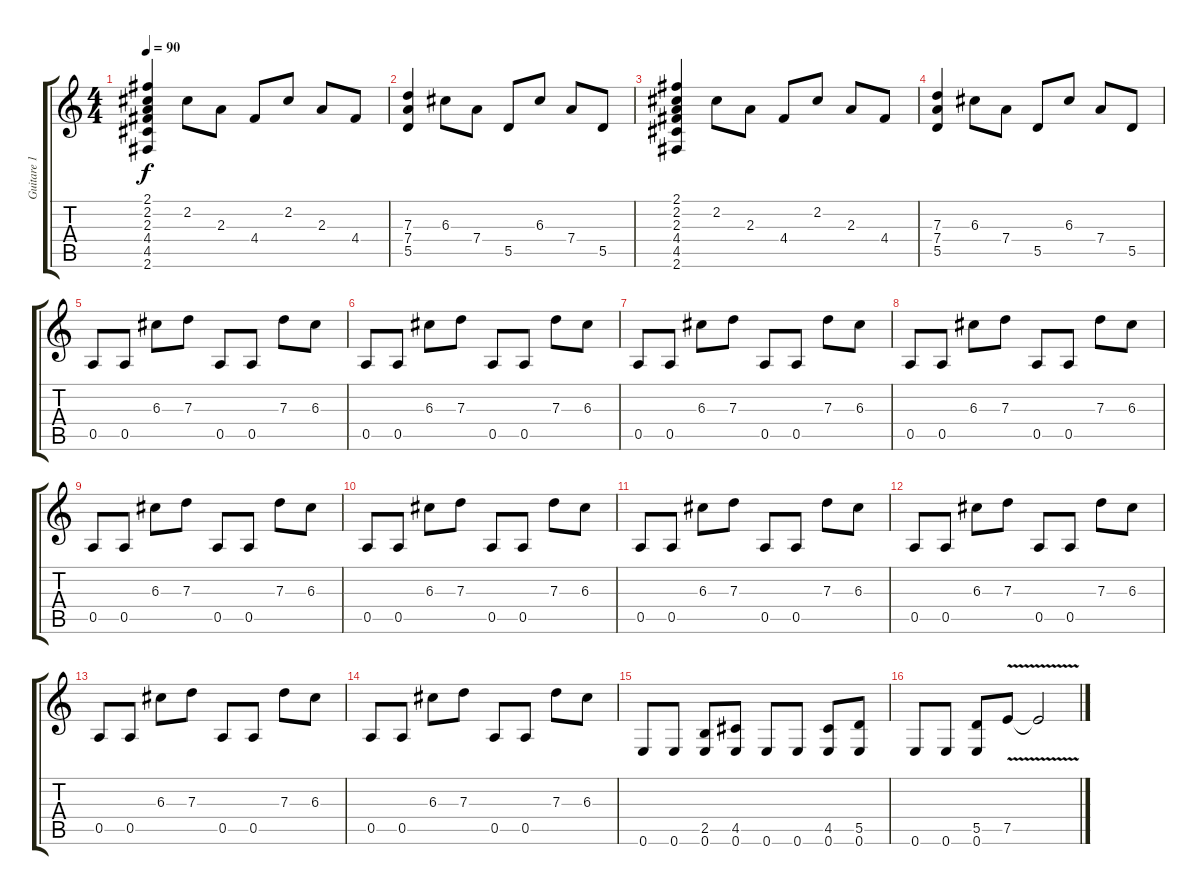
\track ("Guitare 1" "Guitare 1") {instrument acousticguitarsteel}
\staff {score tabs}
\tuning (E4 B3 G3 D3 A2 E2) {hide}
\ts (4 4)
\tempo 90
\clef g2
\ks c
(2.1 2.2 2.3 4.4 4.5 2.6).4{dy f} 2.2.8 2.3.8 4.4.8 2.2.8 2.3.8 4.4.8 |
(7.3 7.4 5.5).4 6.3.8 7.4.8 5.5.8 6.3.8 7.4.8 5.5.8 |
(2.1 2.2 2.3 4.4 4.5 2.6).4 2.2.8 2.3.8 4.4.8 2.2.8 2.3.8 4.4.8 |
(7.3 7.4 5.5).4 6.3.8 7.4.8 5.5.8 6.3.8 7.4.8 5.5.8 |
0.5.8 0.5.8 6.3.8 7.3.8 0.5.8 0.5.8 7.3.8 6.3.8 |
0.5.8 0.5.8 6.3.8 7.3.8 0.5.8 0.5.8 7.3.8 6.3.8 |
0.5.8 0.5.8 6.3.8 7.3.8 0.5.8 0.5.8 7.3.8 6.3.8 |
0.5.8 0.5.8 6.3.8 7.3.8 0.5.8 0.5.8 7.3.8 6.3.8 |
0.5.8 0.5.8 6.3.8 7.3.8 0.5.8 0.5.8 7.3.8 6.3.8 |
0.5.8 0.5.8 6.3.8 7.3.8 0.5.8 0.5.8 7.3.8 6.3.8 |
0.5.8 0.5.8 6.3.8 7.3.8 0.5.8 0.5.8 7.3.8 6.3.8 |
0.5.8 0.5.8 6.3.8 7.3.8 0.5.8 0.5.8 7.3.8 6.3.8 |
0.5.8 0.5.8 6.3.8 7.3.8 0.5.8 0.5.8 7.3.8 6.3.8 |
0.5.8 0.5.8 6.3.8 7.3.8 0.5.8 0.5.8 7.3.8 6.3.8 |
0.6.8 0.6.8 (2.5 0.6).8 (4.5 0.6).8 0.6.8 0.6.8 (4.5 0.6).8 (5.5 0.6).8 |
0.6.8 0.6.8 (5.5 0.6).8 7.5{v}.8 7.5{t}.2
